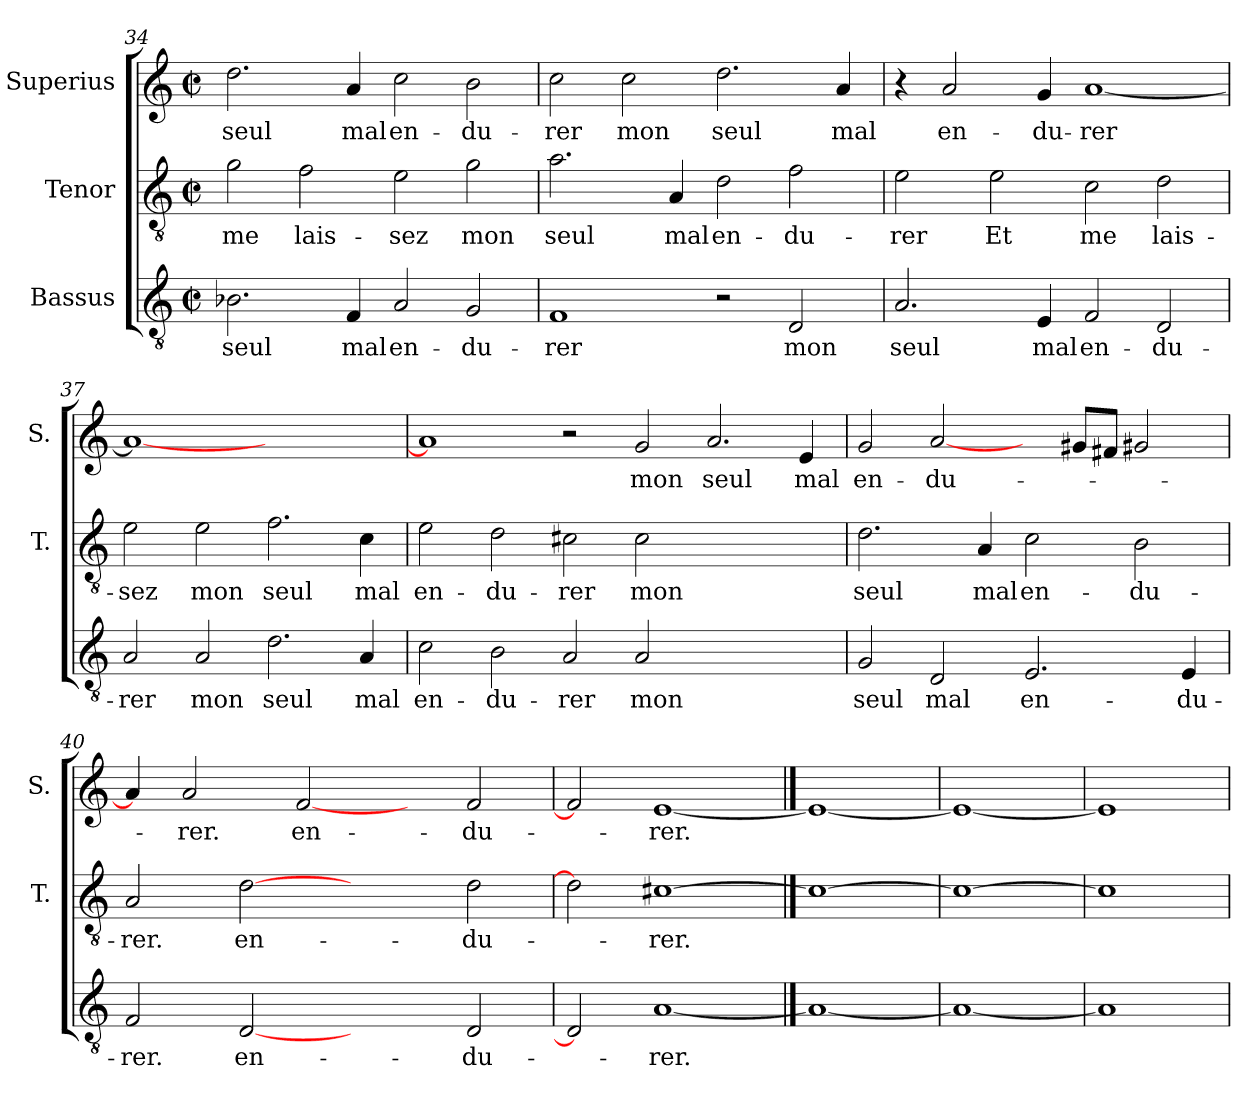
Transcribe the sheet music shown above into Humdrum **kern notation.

**kern	**text	**kern	**text	**kern	**text
*part3	*part3	*part2	*part2	*part1	*part1
*staff3	*staff3	*staff2	*staff2	*staff1	*staff1
*I"Bassus	*	*I"Tenor	*	*I"Superius	*
*	*	*I'T.	*	*I'S.	*
*clefGv2	*	*clefGv2	*	*clefG2	*
*k[]	*	*k[]	*	*k[]	*
*C:	*	*C:	*	*C:	*
*M2/2	*	*M2/2	*	*M2/2	*
*met(c|)	*	*met(c|)	*	*met(c|)	*
=34	=34	=34	=34	=34	=34
2.B-X\	seul	2g\	me	2.dd\	seul
.	.	2f\	lais-	.	.
4F/	mal	.	.	4a/	mal
2A/	en-	2e\	-sez	2cc\	en-
2G/	-du-	2g\	mon	2b\	-du-
=35	=35	=35	=35	=35	=35
1F/	-rer	2.a\	seul	2cc\	-rer
.	.	.	.	2cc\	mon
.	.	4A/	mal	.	.
2r	.	2d\	en-	2.dd\	seul
2D/	mon	2f\	-du-	.	.
.	.	.	.	4a/	mal
!!LO:LB:g=z
=36	=36	=36	=36	=36	=36
2.A/	seul	2e\	-rer	4r	.
.	.	.	.	2a/	en-
.	.	2e\	Et	.	.
4E/	mal	.	.	4g/	-du-
2F/	en-	2c\	me	[1a/	-rer
2D/	-du-	2d\	lais-	.	.
=37	=37	=37	=37	=37	=37
2A/	-rer	2e\	-sez	1a/_	.
2A/	mon	2e\	mon	.	.
2.d\	seul	2.f\	seul	1ryy	.
4A/	mal	4c\	mal	.	.
=38	=38	=38	=38	=38	=38
2c\	en-	2e\	en-	1a/]	.
2B\	-du-	2d\	-du-	.	.
2A/	-rer	2c#X\	-rer	2r	.
2A/	mon	2c#\	mon	2g/	mon
1ryy	.	1ryy	.	2.a/	seul
.	.	.	.	4e/	mal
=39	=39	=39	=39	=39	=39
2G/	seul	2.d\	seul	2g/	en-
2D/	mal	.	.	[2a/	-du-
.	.	4A/	mal	.	.
2.E/	en-	2c\	en-	4ryy	.
.	.	.	.	8g#X/L	.
.	.	.	.	8f#X/J	.
.	.	2B\	-du-	2g#X/	.
4E/	-du-	.	.	.	.
=40	=40	=40	=40	=40	=40
2F/	-rer.	2A/	-rer.	4a/]	.
.	.	.	.	2a/	-rer.
[2D/	en-	[2d\	en-	.	.
.	.	.	.	[2f/	en-
2ryy	.	2ryy	.	.	.
.	.	.	.	4ryy	.
2D/	-du-	2d\	-du-	2f/	-du-
=41	=41	=41	=41	=41	=41
2D/]	.	2d\]	.	2f/]	.
[1A/	-rer.	[1c#X\	-rer.	[1e/	-rer.
==42	==42	==42	==42	==42	==42
1A/_	.	1c#\_	.	1e/_	.
=43	=43	=43	=43	=43	=43
1A/_	.	1c#\_	.	1e/_	.
=44	=44	=44	=44	=44	=44
1A/]	.	1c#\]	.	1e/]	.
=	=	=	=	=	=
*-	*-	*-	*-	*-	*-
